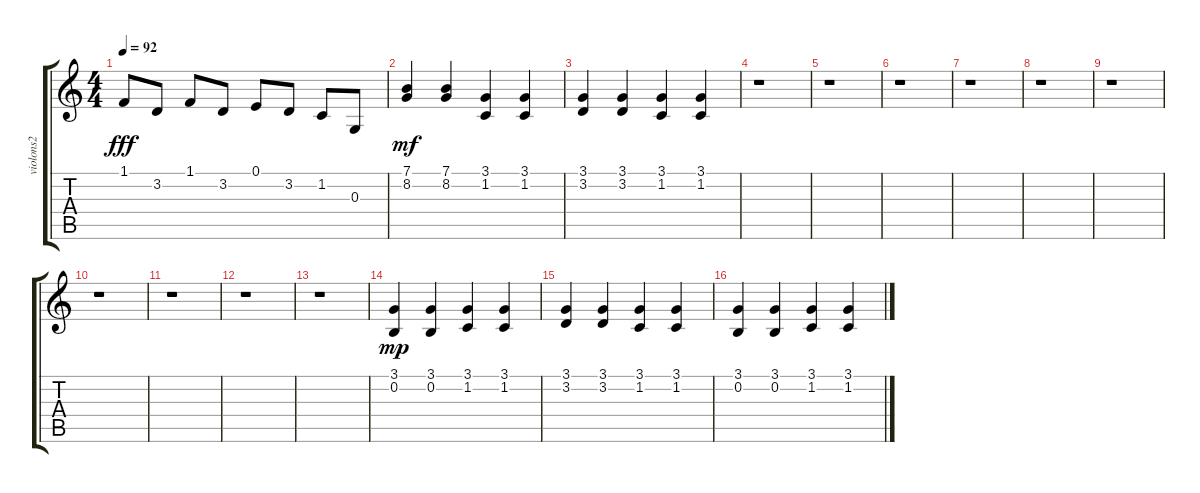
\track ("violons2" "violons2") {instrument stringensemble1}
\staff {score tabs}
\tuning (E4 B3 G3 D3 A2 E2) {hide}
\ts (4 4)
\tempo 92
\clef g2
\ks c
1.1.8{dy fff} 3.2.8 1.1.8 3.2.8 0.1.8 3.2.8 1.2.8 0.3.8 |
(7.1 8.2).4{dy mf} (7.1 8.2).4 (3.1 1.2).4 (3.1 1.2).4 |
(3.1 3.2).4 (3.1 3.2).4 (3.1 1.2).4 (3.1 1.2).4 |
r.1 |
r.1 |
r.1 |
r.1 |
r.1 |
r.1 |
r.1 |
r.1 |
r.1 |
r.1 |
(3.1 0.2).4{dy mp} (3.1 0.2).4 (3.1 1.2).4 (3.1 1.2).4 |
(3.1 3.2).4 (3.1 3.2).4 (3.1 1.2).4 (3.1 1.2).4 |
(3.1 0.2).4 (3.1 0.2).4 (3.1 1.2).4 (3.1 1.2).4
